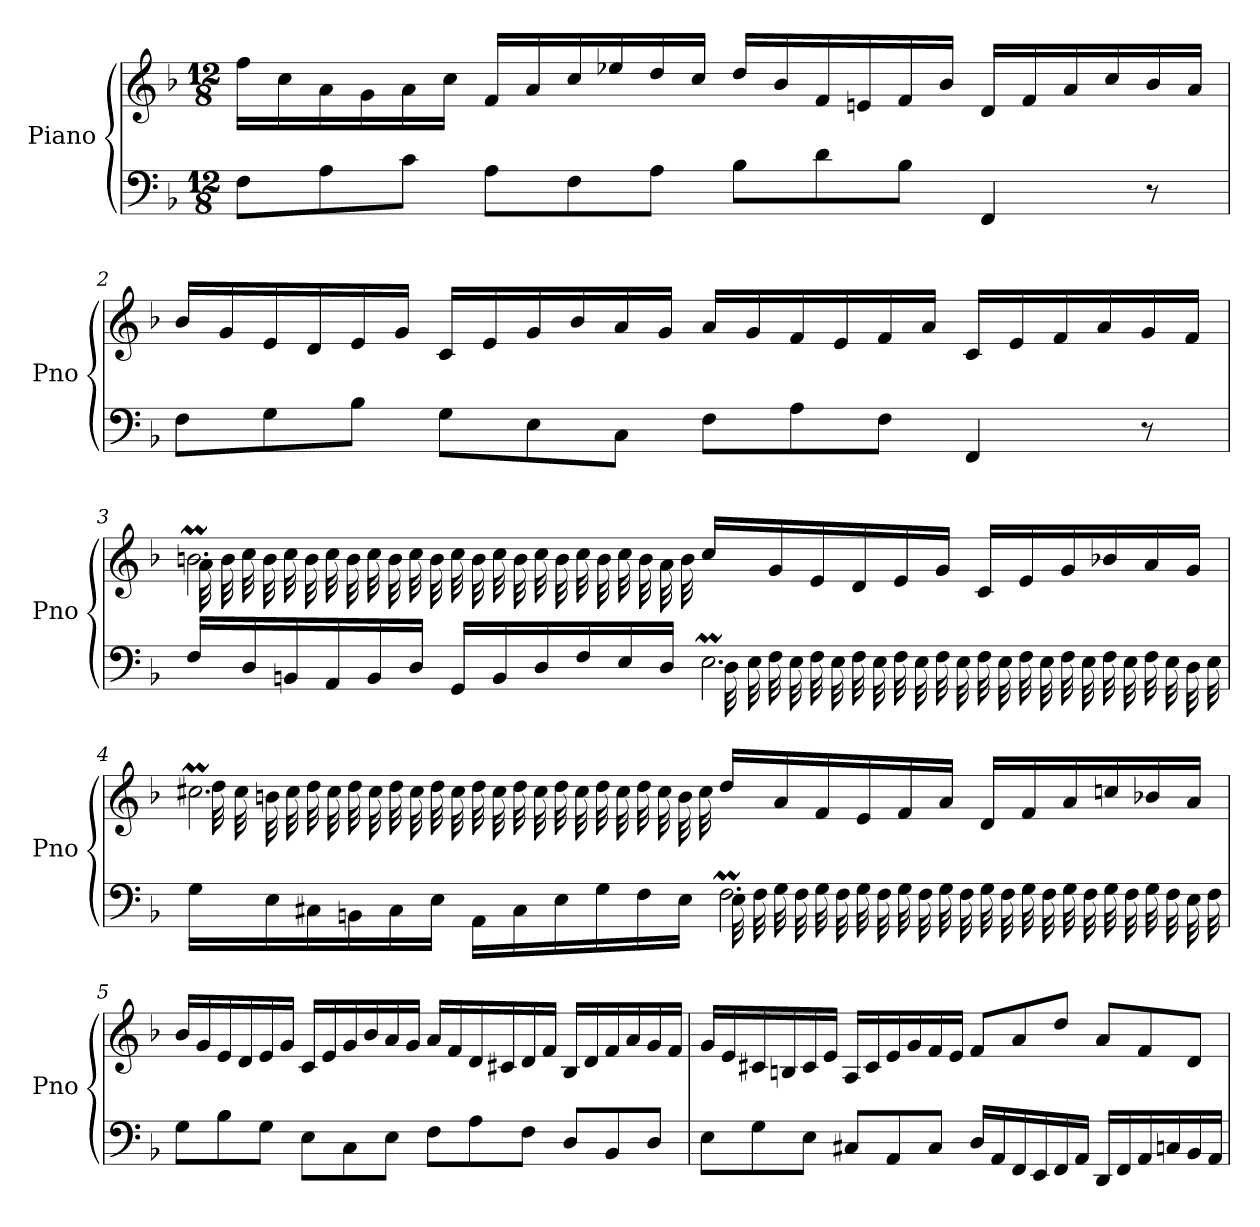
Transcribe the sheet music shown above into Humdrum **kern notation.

**kern	**kern
*part1	*part1
*staff2	*staff1
*I"Piano	*
*I'Pno	*
*clefF4	*clefG2
*k[b-]	*k[b-]
*M12/8	*M12/8
=1	=1
8F\L	16ff\LL
.	16cc\
8A\	16a\
.	16g\
8c\J	16a\
.	16cc\JJ
8A\L	16f/LL
.	16a/
8F\	16cc/
.	16ee-X/
8A\J	16dd/
.	16cc/JJ
8B-\L	16dd/LL
.	16b-/
8d\	16f/
.	16en/
8B-\J	16f/
.	16b-/JJ
4FF/	16d/LL
.	16f/
.	16a/
.	16cc/
8r	16b-/
.	16a/JJ
=2	=2
8F\L	16b-/LL
.	16g/
8G\	16e/
.	16d/
8B-\J	16e/
.	16g/JJ
8G\L	16c/LL
.	16e/
8E\	16g/
.	16b-/
8C\J	16a/
.	16g/JJ
8F\L	16a/LL
.	16g/
8A\	16f/
.	16e/
8F\J	16f/
.	16a/JJ
4FF/	16c/LL
.	16e/
.	16f/
.	16a/
8r	16g/
.	16f/JJ
!!LO:LB:g=z
=3	=3
*^	*^
16F/LL	2.ryy	2.bnm\	32a
.	.	.	32b
16D/	.	.	32cc
.	.	.	32b
16BBn/	.	.	32cc
.	.	.	32b
16AA/	.	.	32cc
.	.	.	32b
16BB/	.	.	32cc
.	.	.	32b
16D/JJ	.	.	32cc
.	.	.	32b
16GG/LL	.	.	32cc
.	.	.	32b
16BB/	.	.	32cc
.	.	.	32b
16D/	.	.	32cc
.	.	.	32b
16F/	.	.	32cc
.	.	.	32b
16E/	.	.	32cc
.	.	.	32b
16D/JJ	.	.	32a
.	.	.	32b
2.Em\	32D	16cc/LL	2.ryy
.	32E	.	.
.	32F	16g/	.
.	32E	.	.
.	32F	16e/	.
.	32E	.	.
.	32F	16d/	.
.	32E	.	.
.	32F	16e/	.
.	32E	.	.
.	32F	16g/JJ	.
.	32E	.	.
.	32F	16c/LL	.
.	32E	.	.
.	32F	16e/	.
.	32E	.	.
.	32F	16g/	.
.	32E	.	.
.	32F	16b-X/	.
.	32E	.	.
.	32F	16a/	.
.	32E	.	.
.	32D	16g/JJ	.
.	32E	.	.
!!LO:LB:g=z	!!
=4	=4	=4	=4
16G\LL	2.ryy	2.cc#Xm\	32dd
.	.	.	32cc#
16E\	.	.	32bn
.	.	.	32cc#
16C#X\	.	.	32dd
.	.	.	32cc#
16BBn\	.	.	32dd
.	.	.	32cc#
16C#\	.	.	32dd
.	.	.	32cc#
16E\JJ	.	.	32dd
.	.	.	32cc#
16AA\LL	.	.	32dd
.	.	.	32cc#
16C#\	.	.	32dd
.	.	.	32cc#
16E\	.	.	32dd
.	.	.	32cc#
16G\	.	.	32dd
.	.	.	32cc#
16F\	.	.	32dd
.	.	.	32cc#
16E\JJ	.	.	32b
.	.	.	32cc#
2.FM\	32E	16dd/LL	2.ryy
.	32F	.	.
.	32G	16a/	.
.	32F	.	.
.	32G	16f/	.
.	32F	.	.
.	32G	16e/	.
.	32F	.	.
.	32G	16f/	.
.	32F	.	.
.	32G	16a/JJ	.
.	32F	.	.
.	32G	16d/LL	.
.	32F	.	.
.	32G	16f/	.
.	32F	.	.
.	32G	16a/	.
.	32F	.	.
.	32G	16ccn/	.
.	32F	.	.
.	32G	16b-X/	.
.	32F	.	.
.	32E	16a/JJ	.
.	32F	.	.
*v	*v	*	*
*	*v	*v
!!LO:LB:g=z
=5	=5
8G\L	16b-/LL
.	16g/
8B-\	16e/
.	16d/
8G\J	16e/
.	16g/JJ
8E\L	16c/LL
.	16e/
8C\	16g/
.	16b-/
8E\J	16a/
.	16g/JJ
8F\L	16a/LL
.	16f/
8A\	16d/
.	16c#X/
8F\J	16d/
.	16f/JJ
8D/L	16B-/LL
.	16d/
8BB-/	16f/
.	16a/
8D/J	16g/
.	16f/JJ
=6	=6
8E\L	16g/LL
.	16e/
8G\	16c#X/
.	16Bn/
8E\J	16c#/
.	16e/JJ
8C#X/L	16A/LL
.	16c#/
8AA/	16e/
.	16g/
8C#/J	16f/
.	16e/JJ
16D/LL	8f/L
16AA/	.
16FF/	8a/
16EE/	.
16FF/	8dd/J
16AA/JJ	.
16DD/LL	8a/L
16FF/	.
16AA/	8f/
16Cn/	.
16BB-/	8d/J
16AA/JJ	.
=	=
*-	*-
